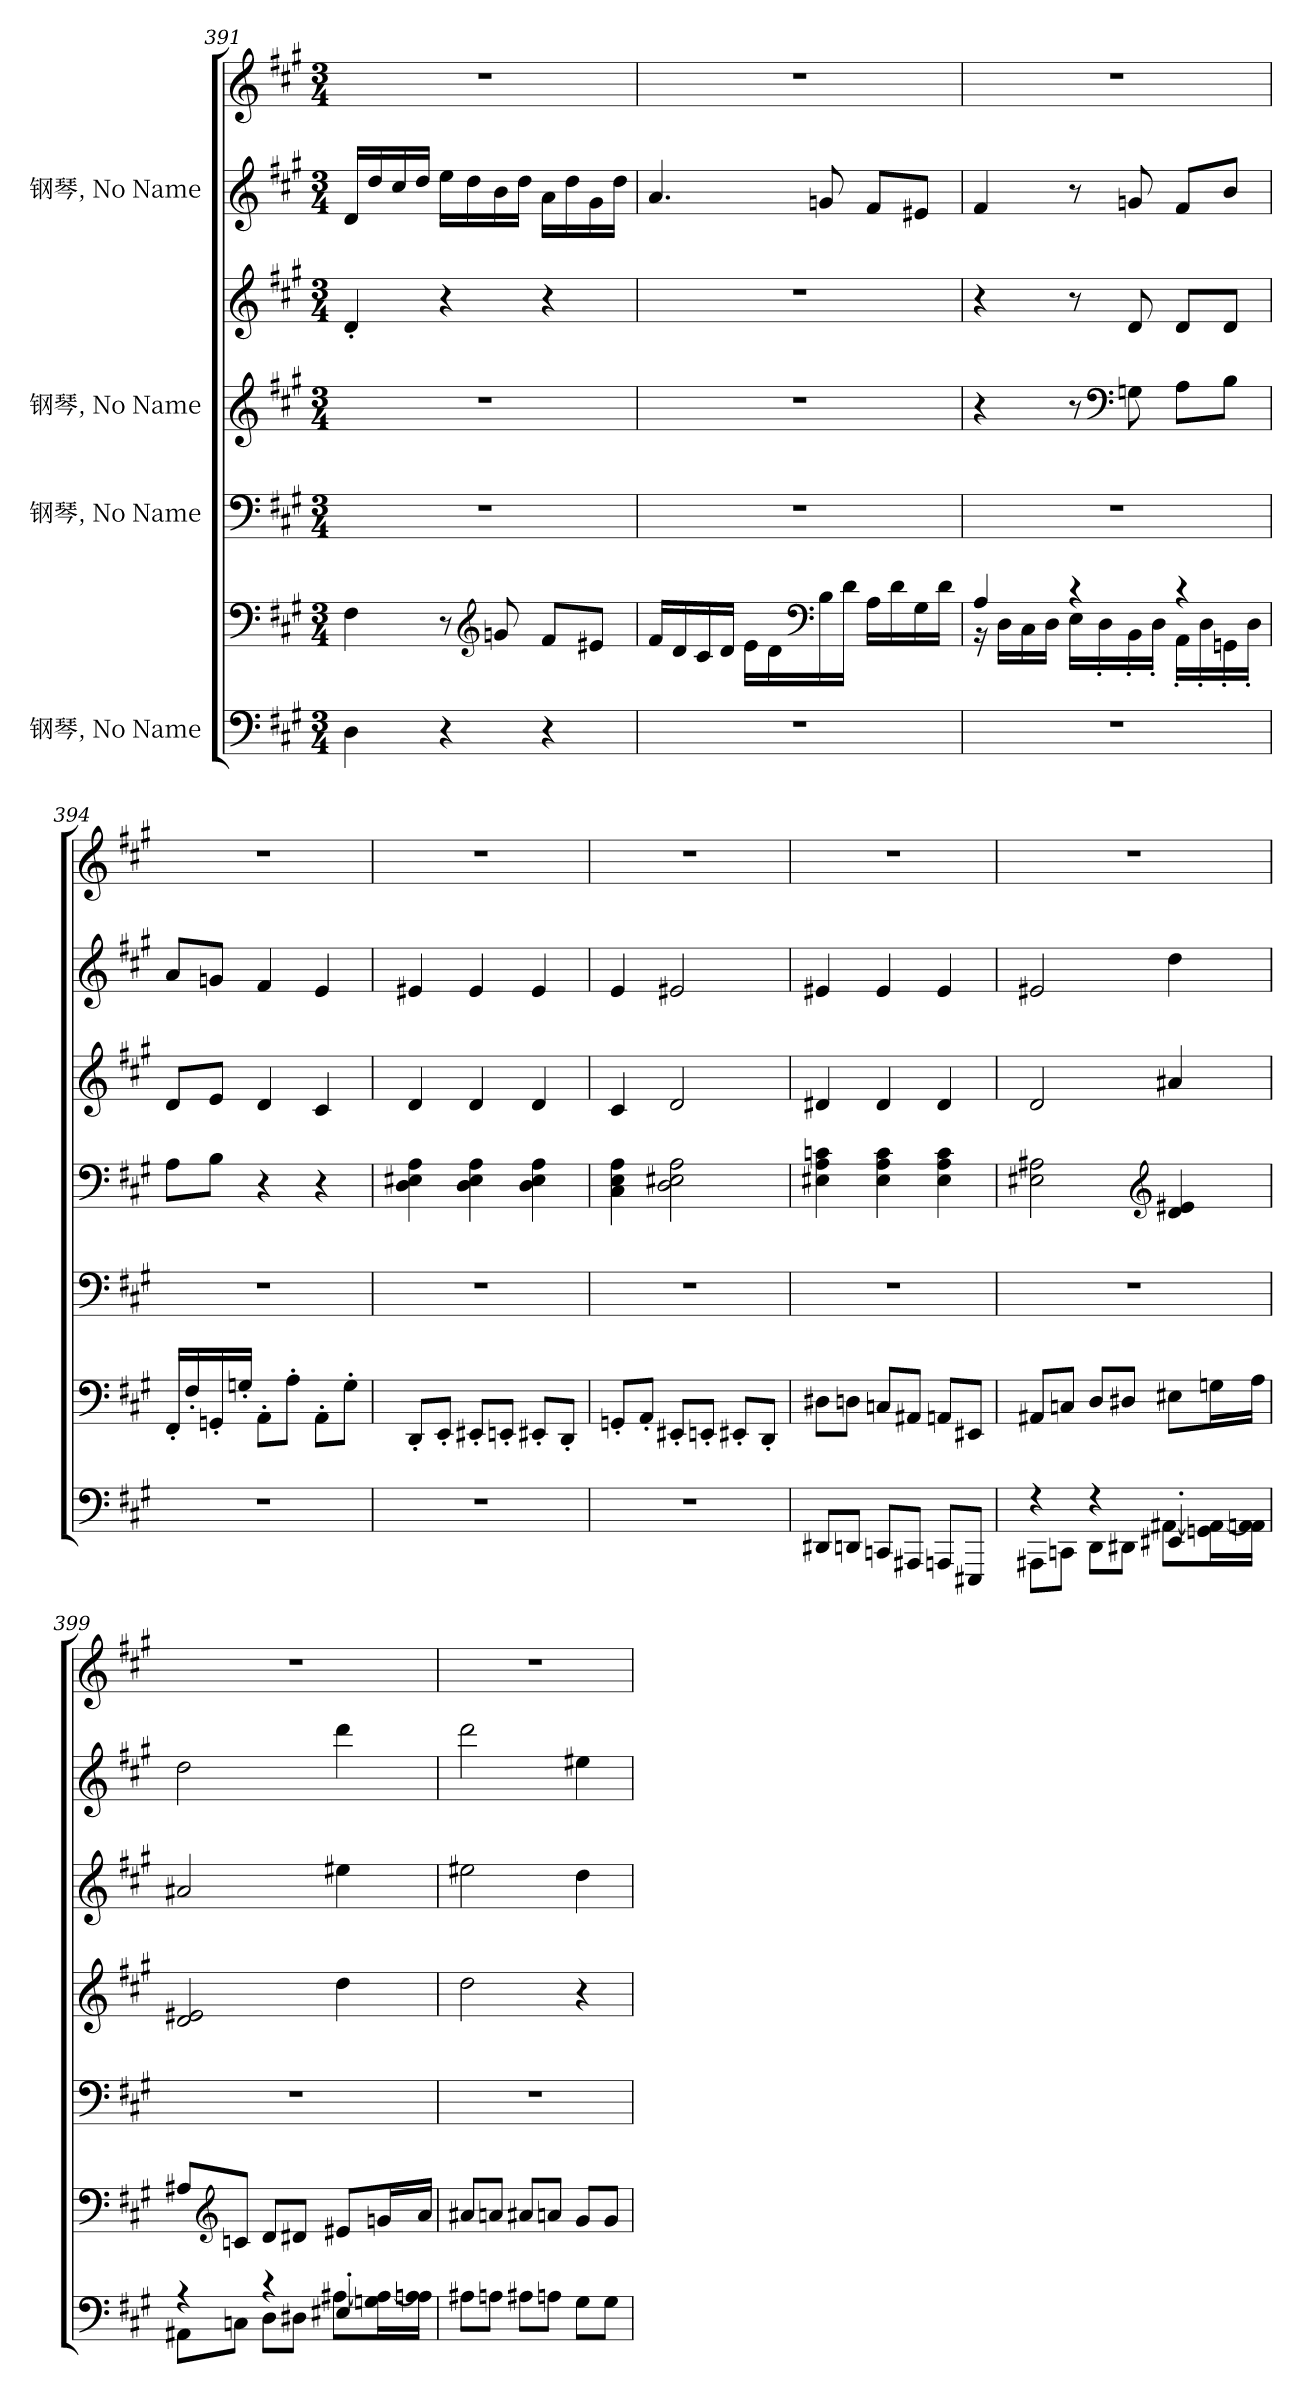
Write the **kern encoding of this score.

**kern	**kern	**kern	**kern	**kern	**kern	**kern
*part4	*part4	*part3	*part2	*part2	*part1	*part1
*staff7	*staff6	*staff5	*staff4	*staff3	*staff2	*staff1
*I"钢琴, No Name	*	*I"钢琴, No Name	*I"钢琴, No Name	*	*I"钢琴, No Name	*
*clefF4	*clefF4	*clefF4	*clefG2	*clefG2	*clefG2	*clefG2
*k[f#c#g#]	*k[f#c#g#]	*k[f#c#g#]	*k[f#c#g#]	*k[f#c#g#]	*k[f#c#g#]	*k[f#c#g#]
*M3/4	*M3/4	*M3/4	*M3/4	*M3/4	*M3/4	*M3/4
=391	=391	=391	=391	=391	=391	=391
4D\	4F#\	2.r	2.r	4d'/	16d/LL	2.r
.	.	.	.	.	16dd/	.
.	.	.	.	.	16cc#/	.
.	.	.	.	.	16dd/JJ	.
4r	8r	.	.	4r	16ee\LL	.
.	.	.	.	.	16dd\	.
*	*clefG2	*	*	*	*	*
.	8gn/	.	.	.	16b\	.
.	.	.	.	.	16dd\JJ	.
4r	8f#/L	.	.	4r	16a\LL	.
.	.	.	.	.	16dd\	.
.	8e#X/J	.	.	.	16g#\	.
.	.	.	.	.	16dd\JJ	.
!!LO:PB:g=z
=392	=392	=392	=392	=392	=392	=392
2.r	16f#/LL	2.r	2.r	2.r	4.a/	2.r
.	16d/	.	.	.	.	.
.	16c#/	.	.	.	.	.
.	16d/JJ	.	.	.	.	.
.	16e\LL	.	.	.	.	.
.	16d\	.	.	.	.	.
*	*clefF4	*	*	*	*	*
.	16B\	.	.	.	8gn/	.
.	16d\JJ	.	.	.	.	.
.	16A\LL	.	.	.	8f#/L	.
.	16d\	.	.	.	.	.
.	16G#\	.	.	.	8e#X/J	.
.	16d\JJ	.	.	.	.	.
=393	=393	=393	=393	=393	=393	=393
*	*^	*	*	*	*	*
2.r	4A/	16r	2.r	4r	4r	4f#/	2.r
.	.	16D\LL	.	.	.	.	.
.	.	16C#\	.	.	.	.	.
.	.	16D\JJ	.	.	.	.	.
.	4r	16E\LL	.	8r	8r	8r	.
.	.	16D'\	.	.	.	.	.
*	*	*	*	*clefF4	*	*	*
.	.	16BB'\	.	8Gn\	8d/	8gn/	.
.	.	16D'\JJ	.	.	.	.	.
.	4r	16AA'\LL	.	8A\L	8d/L	8f#/L	.
.	.	16D'\	.	.	.	.	.
.	.	16GGn'\	.	8B\J	8d/J	8b/J	.
.	.	16D'\JJ	.	.	.	.	.
*	*v	*v	*	*	*	*	*
=394	=394	=394	=394	=394	=394	=394
2.r	16FF#'/LL	2.r	8A\L	8d/L	8a/L	2.r
.	16F#'/	.	.	.	.	.
.	16GGn'/	.	8B\J	8e/J	8gn/J	.
.	16Gn'/JJ	.	.	.	.	.
.	8AA'\L	.	4r	4d/	4f#/	.
.	8A'\J	.	.	.	.	.
.	8AA'\L	.	4r	4c#/	4e/	.
.	8G'\J	.	.	.	.	.
!!LO:PB:g=z
=395	=395	=395	=395	=395	=395	=395
*	*	*	*	*	*	*MM36
2.r	8DD'/L	2.r	4D\ 4E#X\ 4A\	4d/	4e#X/	2.r
.	8EE'/J	.	.	.	.	.
.	8EE#X'/L	.	4D\ 4E#\ 4A\	4d/	4e#/	.
.	8EEn'/J	.	.	.	.	.
.	8EE#X'/L	.	4D\ 4E#\ 4A\	4d/	4e#/	.
.	8DD'/J	.	.	.	.	.
=396	=396	=396	=396	=396	=396	=396
*	*	*	*	*	*	*MM36
2.r	8GGn'/L	2.r	4C#\ 4E\ 4A\	4c#/	4e/	2.r
.	8AA'/J	.	.	.	.	.
.	8EE#X'/L	.	2D\ 2E#X\ 2A\	2d/	2e#X/	.
.	8EEn'/J	.	.	.	.	.
.	8EE#X'/L	.	.	.	.	.
.	8DD'/J	.	.	.	.	.
=397	=397	=397	=397	=397	=397	=397
*	*	*	*	*	*	*MM36
8DD#X/L	8D#X\L	2.r	4E#X\ 4A\ 4cn\	4d#X/	4e#X/	2.r
8DDn/J	8Dn\J	.	.	.	.	.
8CCn/L	8Cn/L	.	4E#\ 4A\ 4c\	4d#/	4e#/	.
8AAA#X/J	8AA#X/J	.	.	.	.	.
8AAAn/L	8AAn/L	.	4E#\ 4A\ 4c\	4d#/	4e#/	.
8EEE#X/J	8EE#X/J	.	.	.	.	.
!!LO:PB:g=z
=398	=398	=398	=398	=398	=398	=398
*^	*	*	*	*	*	*
4r	8AAA#X\L	8AA#X/L	2.r	2E#X\ 2A#X\	2d/	2e#X/	2.r
.	8CCn\J	8Cn/J	.	.	.	.	.
4r	8DD\L	8D/L	.	.	.	.	.
.	8DD#X\J	8D#X/J	.	.	.	.	.
*	*	*	*	*clefG2	*	*	*
4EE#X'/	[8AA#X\L	8E#X\L	.	4d/ 4e#X/	4a#X/	4dd\	.
.	16GGn\ 16AA#\_L	16Gn\L	.	.	.	.	.
.	16AAn\ 16AA#\]JJ	16A\JJ	.	.	.	.	.
=399	=399	=399	=399	=399	=399	=399	=399
4r	8AA#X\L	8A#X/L	2.r	2d/ 2e#X/	2a#X/	2dd\	2.r
*	*	*clefG2	*	*	*	*	*
.	8Cn\J	8cn/J	.	.	.	.	.
4r	8D\L	8d/L	.	.	.	.	.
.	8D#X\J	8d#X/J	.	.	.	.	.
4E#X'/	[8A#X\L	8e#X/L	.	4dd\	4ee#X\	4ddd\	.
.	16Gn\ 16A#\_L	16gn/L	.	.	.	.	.
.	16An\ 16A#\]JJ	16a/JJ	.	.	.	.	.
*v	*v	*	*	*	*	*	*
=400	=400	=400	=400	=400	=400	=400
8A#X\L	8a#X/L	2.r	2dd\	2ee#X\	2ddd\	2.r
8An\J	8an/J	.	.	.	.	.
8A#X\L	8a#X/L	.	.	.	.	.
8An\J	8an/J	.	.	.	.	.
8G#\L	8g#/L	.	4r	4dd\	4ee#X\	.
8G#\J	8g#/J	.	.	.	.	.
=	=	=	=	=	=	=
*-	*-	*-	*-	*-	*-	*-
